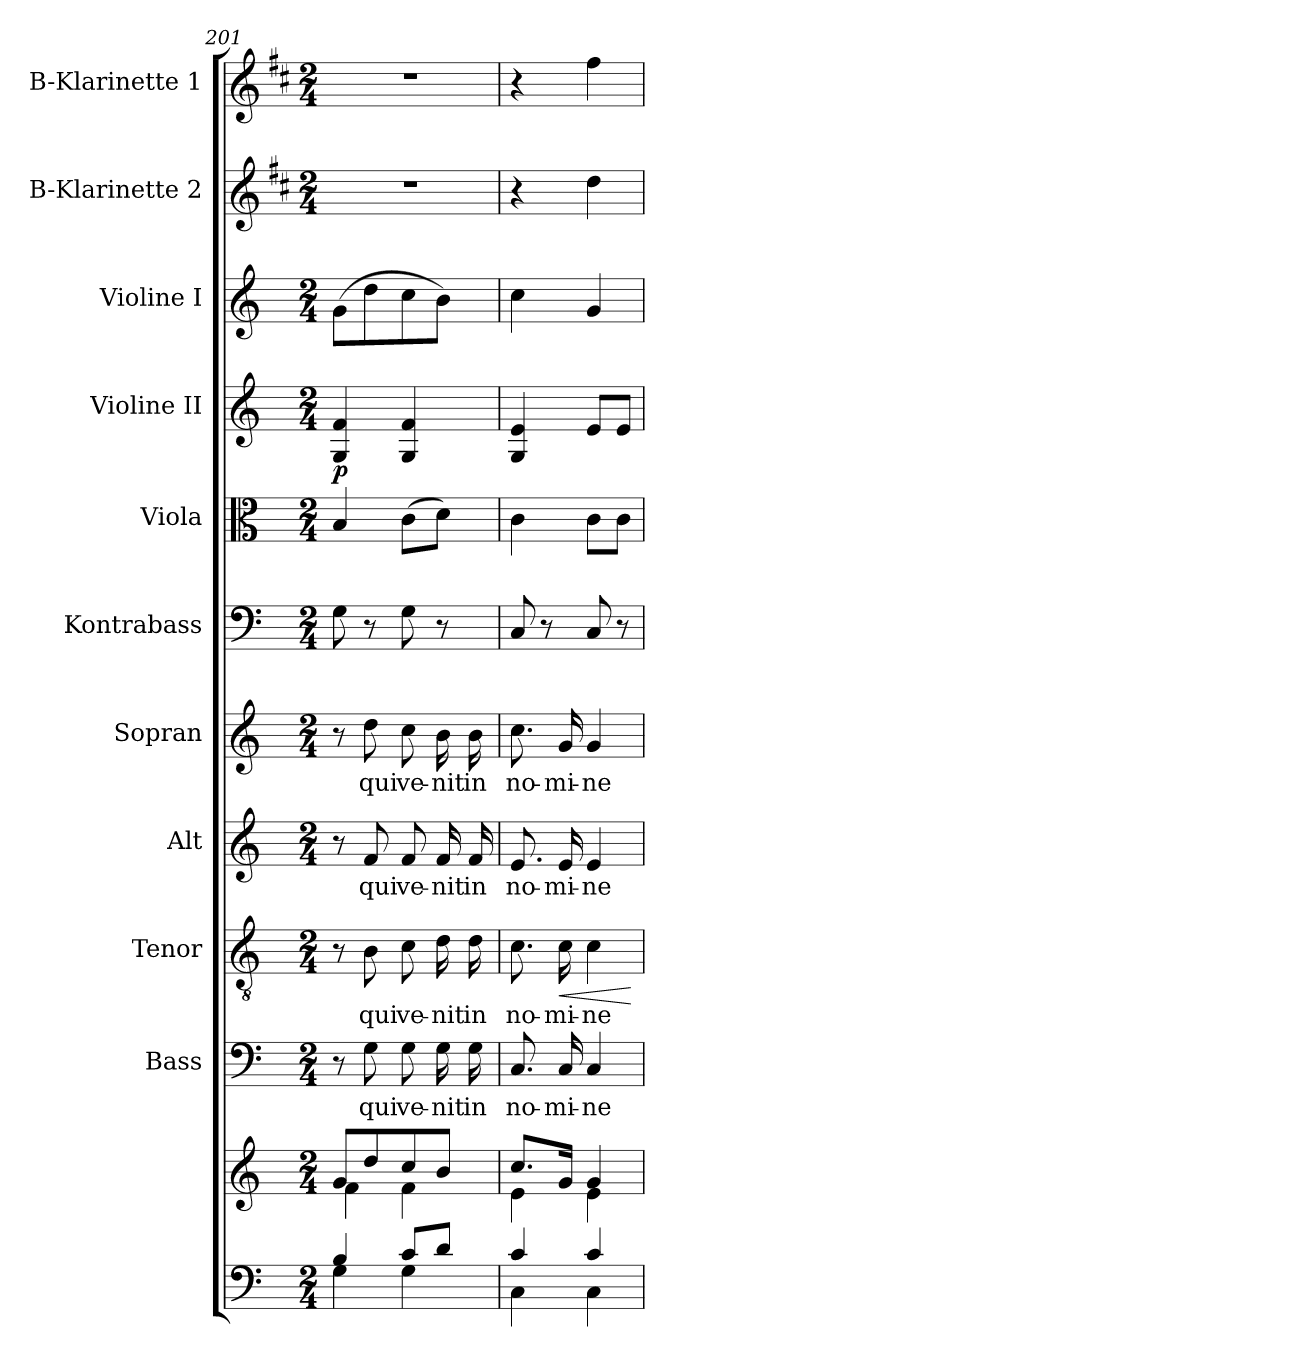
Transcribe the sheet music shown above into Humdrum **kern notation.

**kern	**kern	**kern	**text	**kern	**text	**dynam	**kern	**text	**kern	**text	**kern	**kern	**kern	**dynam	**kern	**kern	**kern
*part11	*part11	*part10	*part10	*part9	*part9	*part9	*part8	*part8	*part7	*part7	*part6	*part5	*part4	*part4	*part3	*part2	*part1
*staff12	*staff11	*staff10	*staff10	*staff9	*staff9	*staff9	*staff8	*staff8	*staff7	*staff7	*staff6	*staff5	*staff4	*staff4	*staff3	*staff2	*staff1
*	*	*I"Bass	*	*I"Tenor	*	*	*I"Alt	*	*I"Sopran	*	*I"Kontrabass	*I"Viola	*I"Violine II	*	*I"Violine I	*I"B-Klarinette 2	*I"B-Klarinette 1
*	*	*I'B.	*	*I'T.	*	*	*I'A.	*	*I'S.	*	*I'Kb.	*I'Vla.	*I'Vl. II	*	*I'Vl. I	*I'B Kl. 2	*I'B Kl. 1
!!LO:PB:g=z
*clefF4	*clefG2	*clefF4	*	*clefGv2	*	*	*clefG2	*	*clefG2	*	*clefF4	*clefC3	*clefG2	*	*clefG2	*clefG2	*clefG2
*	*	*	*	*	*	*	*	*	*	*	*ITrd7c12	*	*	*	*	*ITrd1c2	*ITrd1c2
*k[]	*k[]	*k[]	*	*k[]	*	*	*k[]	*	*k[]	*	*k[]	*k[]	*k[]	*	*k[]	*k[]	*k[]
*C:	*C:	*C:	*	*C:	*	*	*C:	*	*C:	*	*C:	*C:	*C:	*	*C:	*C:	*C:
*M2/4	*M2/4	*M2/4	*	*M2/4	*	*	*M2/4	*	*M2/4	*	*M2/4	*M2/4	*M2/4	*	*M2/4	*M2/4	*M2/4
=201	=201	=201	=201	=201	=201	=201	=201	=201	=201	=201	=201	=201	=201	=201	=201	=201	=201
*^	*^	*	*	*	*	*	*	*	*	*	*	*	*	*	*	*	*
!	!	!	!	!	!	!	!	!	!	!	!	!	!	!	!	!LO:DY:b	!	!	!
4B/	4G\	8g/L	4f\	8r	.	8r	.	.	8r	.	8r	.	8GG\	4B/	4G/ 4f/	p	(>8g\L	2r	2r
!	!	!	!	!	!LO:LY:b	!	!LO:LY:b	!	!	!LO:LY:b	!	!LO:LY:b	!	!	!	!	!	!	!
.	.	8dd/	.	8G\	qui	8B\	qui	.	8f/	qui	8dd\	qui	8r	.	.	.	8dd\	.	.
!	!	!	!	!	!LO:LY:b	!	!LO:LY:b	!	!	!LO:LY:b	!	!LO:LY:b	!	!	!	!	!	!	!
8c/L	4G\	8cc/	4f\	8G\	ve-	8c\	ve-	.	8f/	ve-	8cc\	ve-	8GG\	(>8c\L	4G/ 4f/	.	8cc\	.	.
!	!	!	!	!	!LO:LY:b	!	!LO:LY:b	!	!	!LO:LY:b	!	!LO:LY:b	!	!	!	!	!	!	!
8d/J	.	8b/J	.	16G\	-nit	16d\	-nit	.	16f/	-nit	16b\	-nit	8r	8d\J)	.	.	8b\J)	.	.
!	!	!	!	!	!LO:LY:b	!	!LO:LY:b	!	!	!LO:LY:b	!	!LO:LY:b	!	!	!	!	!	!	!
.	.	.	.	16G\	in	16d\	in	.	16f/	in	16b\	in	.	.	.	.	.	.	.
=202	=202	=202	=202	=202	=202	=202	=202	=202	=202	=202	=202	=202	=202	=202	=202	=202	=202	=202	=202
!	!	!	!	!	!LO:LY:b	!	!LO:LY:b	!	!	!LO:LY:b	!	!LO:LY:b	!	!	!	!	!	!	!
4c/	4C\	8.cc/L	4e\	8.C/	no-	8.c\	no-	.	8.e/	no-	8.cc\	no-	8CC/	4c\	4G/ 4e/	.	4cc\	4r	4r
.	.	.	.	.	.	.	.	.	.	.	.	.	8r	.	.	.	.	.	.
!	!	!	!	!	!LO:LY:b	!	!LO:LY:b	!LO:HP:b	!	!LO:LY:b	!	!LO:LY:b	!	!	!	!	!	!	!
.	.	16g/Jk	.	16C/	-mi-	16c\	-mi-	<	16e/	-mi-	16g/	-mi-	.	.	.	.	.	.	.
!	!	!	!	!	!LO:LY:b	!	!LO:LY:b	!	!	!LO:LY:b	!	!LO:LY:b	!	!	!	!	!	!	!
4c/	4C\	4g/	4e\	4C/	-ne	4c\	-ne	.	4e/	-ne	4g/	-ne	8CC/	8c\L	8e/L	.	4g/	4cc\	4ee\
.	.	.	.	.	.	.	.	.	.	.	.	.	8r	8c\J	8e/J	.	.	.	.
*v	*v	*	*	*	*	*	*	*	*	*	*	*	*	*	*	*	*	*	*
*	*v	*v	*	*	*	*	*	*	*	*	*	*	*	*	*	*	*	*
.	.	.	.	.	.	[	.	.	.	.	.	.	.	.	.	.	.
=	=	=	=	=	=	=	=	=	=	=	=	=	=	=	=	=	=
*-	*-	*-	*-	*-	*-	*-	*-	*-	*-	*-	*-	*-	*-	*-	*-	*-	*-
